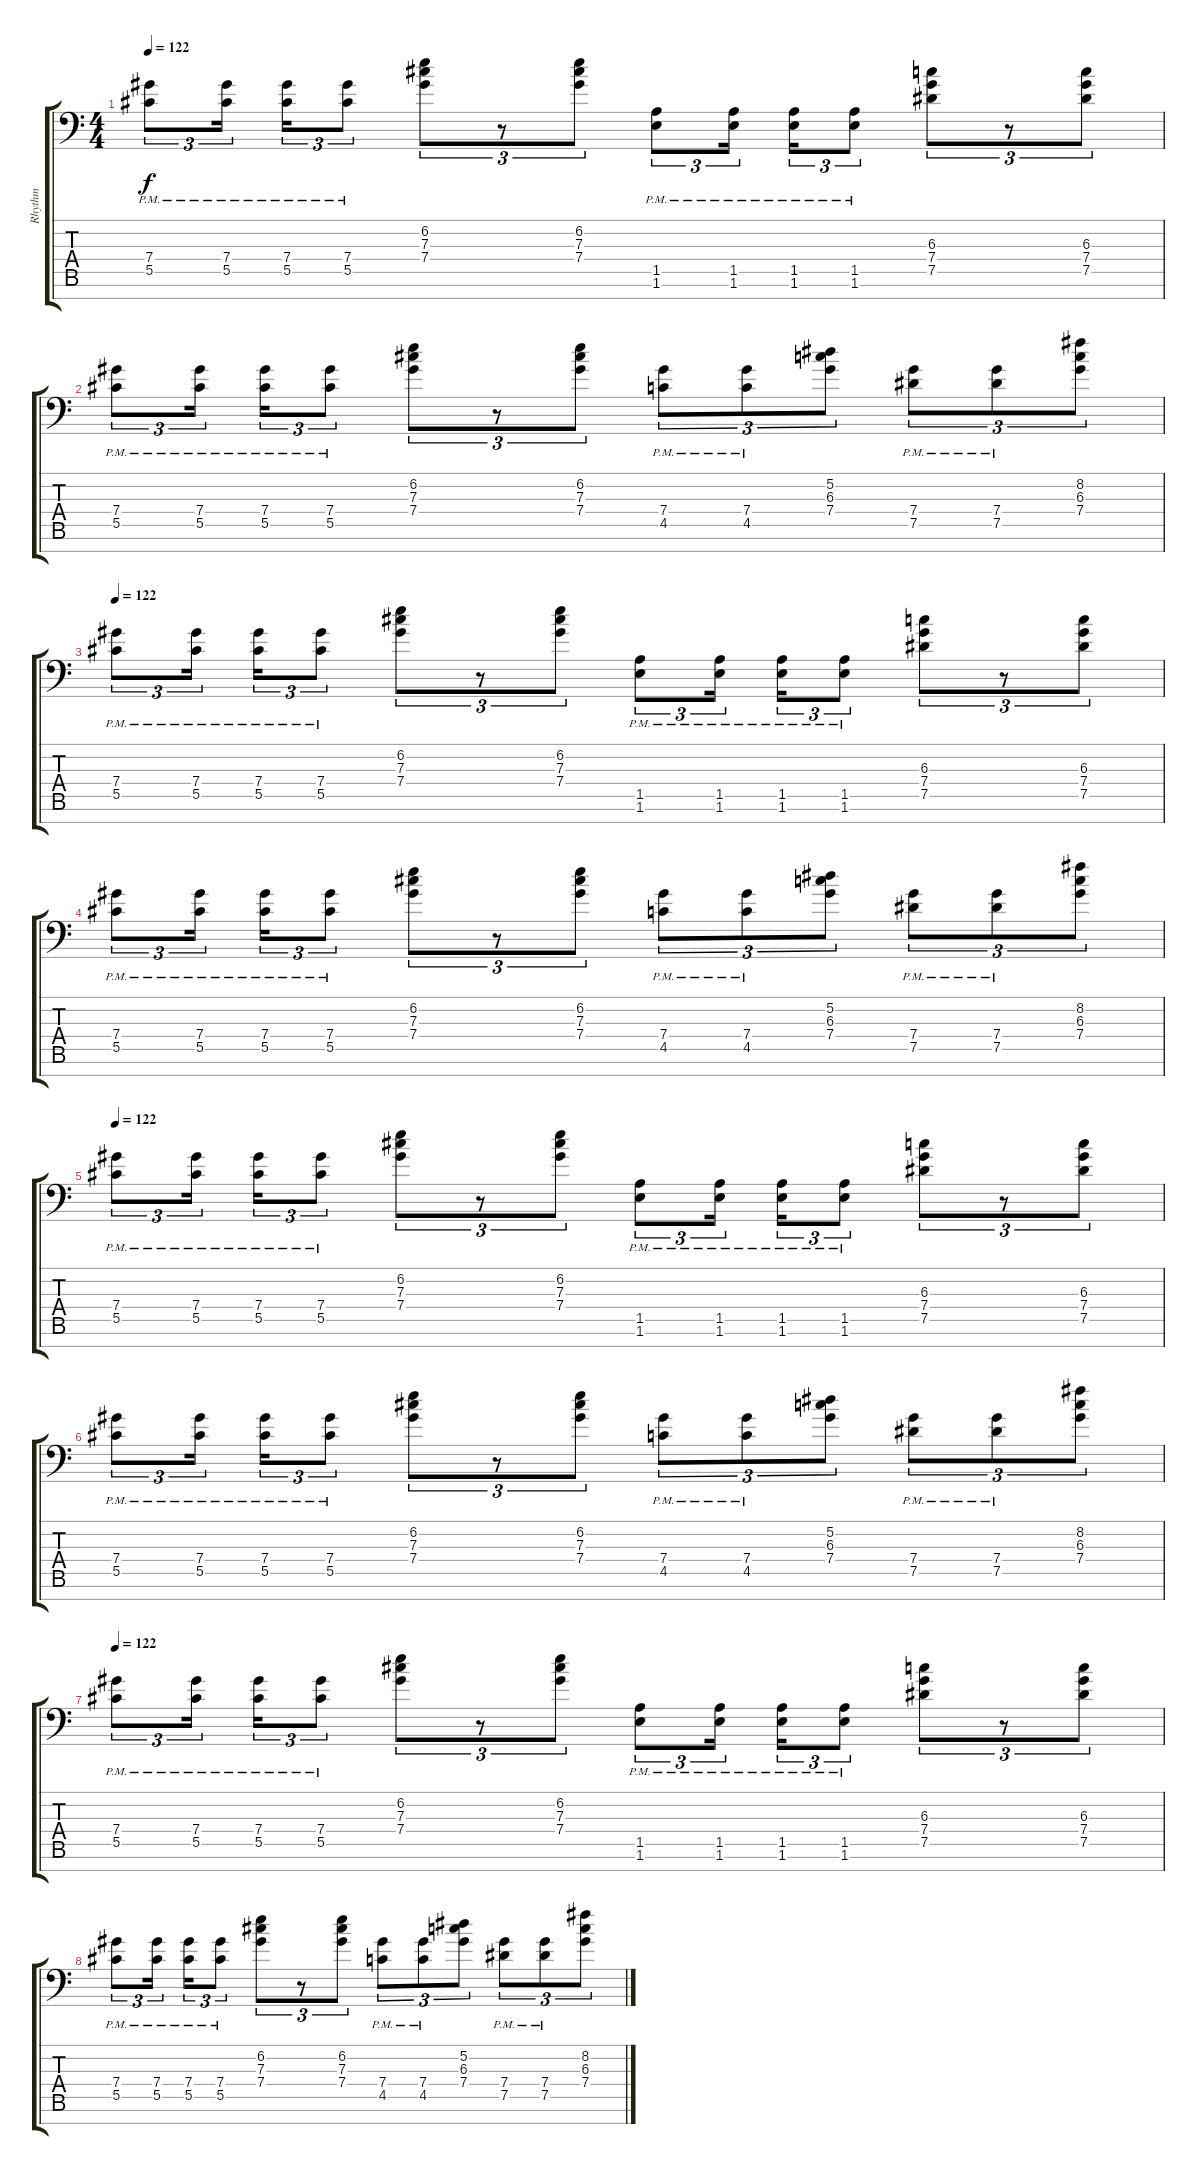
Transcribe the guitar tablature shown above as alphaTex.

\track ("Rhythm" "Rhythm") {instrument overdrivenguitar}
\staff {score tabs}
\tuning (Eb4 Bb3 Gb3 Db3 Ab2 Eb2 Bb1) {hide}
\ts (4 4)
\tempo 122
\clef f4
\ks c
(7.4{pm} 5.5{pm}).8{tu (3 2) dy f} (7.4 5.5{pm}).16{tu (3 2)} (7.4 5.5{pm}).16{tu (3 2)} (7.4 5.5{pm}).8{tu (3 2)} (6.2 7.3 7.4).8{tu (3 2)} r.8{tu (3 2)} (6.2 7.3 7.4).8{tu (3 2)} (1.5{pm} 1.6).8{tu (3 2)} (1.5{pm} 1.6).16{tu (3 2)} (1.5{pm} 1.6).16{tu (3 2)} (1.5{pm} 1.6).8{tu (3 2)} (6.3 7.4 7.5).8{tu (3 2)} r.8{tu (3 2)} (6.3 7.4 7.5).8{tu (3 2)} |
(7.4{pm} 5.5).8{tu (3 2)} (7.4{pm} 5.5).16{tu (3 2)} (7.4{pm} 5.5).16{tu (3 2)} (7.4{pm} 5.5).8{tu (3 2)} (6.2 7.3 7.4).8{tu (3 2)} r.8{tu (3 2)} (6.2 7.3 7.4).8{tu (3 2)} (7.4{pm} 4.5).8{tu (3 2)} (7.4{pm} 4.5).8{tu (3 2)} (5.2 6.3 7.4).8{tu (3 2)} (7.4{pm} 7.5).8{tu (3 2)} (7.4{pm} 7.5).8{tu (3 2)} (8.2 6.3 7.4).8{tu (3 2)} |
\tempo 122
(7.4{pm} 5.5{pm}).8{tu (3 2)} (7.4 5.5{pm}).16{tu (3 2)} (7.4 5.5{pm}).16{tu (3 2)} (7.4 5.5{pm}).8{tu (3 2)} (6.2 7.3 7.4).8{tu (3 2)} r.8{tu (3 2)} (6.2 7.3 7.4).8{tu (3 2)} (1.5{pm} 1.6).8{tu (3 2)} (1.5{pm} 1.6).16{tu (3 2)} (1.5{pm} 1.6).16{tu (3 2)} (1.5{pm} 1.6).8{tu (3 2)} (6.3 7.4 7.5).8{tu (3 2)} r.8{tu (3 2)} (6.3 7.4 7.5).8{tu (3 2)} |
(7.4{pm} 5.5).8{tu (3 2)} (7.4{pm} 5.5).16{tu (3 2)} (7.4{pm} 5.5).16{tu (3 2)} (7.4{pm} 5.5).8{tu (3 2)} (6.2 7.3 7.4).8{tu (3 2)} r.8{tu (3 2)} (6.2 7.3 7.4).8{tu (3 2)} (7.4{pm} 4.5).8{tu (3 2)} (7.4{pm} 4.5).8{tu (3 2)} (5.2 6.3 7.4).8{tu (3 2)} (7.4{pm} 7.5).8{tu (3 2)} (7.4{pm} 7.5).8{tu (3 2)} (8.2 6.3 7.4).8{tu (3 2)} |
\tempo 122
(7.4{pm} 5.5{pm}).8{tu (3 2)} (7.4 5.5{pm}).16{tu (3 2)} (7.4 5.5{pm}).16{tu (3 2)} (7.4 5.5{pm}).8{tu (3 2)} (6.2 7.3 7.4).8{tu (3 2)} r.8{tu (3 2)} (6.2 7.3 7.4).8{tu (3 2)} (1.5{pm} 1.6).8{tu (3 2)} (1.5{pm} 1.6).16{tu (3 2)} (1.5{pm} 1.6).16{tu (3 2)} (1.5{pm} 1.6).8{tu (3 2)} (6.3 7.4 7.5).8{tu (3 2)} r.8{tu (3 2)} (6.3 7.4 7.5).8{tu (3 2)} |
(7.4{pm} 5.5).8{tu (3 2)} (7.4{pm} 5.5).16{tu (3 2)} (7.4{pm} 5.5).16{tu (3 2)} (7.4{pm} 5.5).8{tu (3 2)} (6.2 7.3 7.4).8{tu (3 2)} r.8{tu (3 2)} (6.2 7.3 7.4).8{tu (3 2)} (7.4{pm} 4.5).8{tu (3 2)} (7.4{pm} 4.5).8{tu (3 2)} (5.2 6.3 7.4).8{tu (3 2)} (7.4{pm} 7.5).8{tu (3 2)} (7.4{pm} 7.5).8{tu (3 2)} (8.2 6.3 7.4).8{tu (3 2)} |
\tempo 122
(7.4{pm} 5.5{pm}).8{tu (3 2)} (7.4 5.5{pm}).16{tu (3 2)} (7.4 5.5{pm}).16{tu (3 2)} (7.4 5.5{pm}).8{tu (3 2)} (6.2 7.3 7.4).8{tu (3 2)} r.8{tu (3 2)} (6.2 7.3 7.4).8{tu (3 2)} (1.5{pm} 1.6).8{tu (3 2)} (1.5{pm} 1.6).16{tu (3 2)} (1.5{pm} 1.6).16{tu (3 2)} (1.5{pm} 1.6).8{tu (3 2)} (6.3 7.4 7.5).8{tu (3 2)} r.8{tu (3 2)} (6.3 7.4 7.5).8{tu (3 2)} |
(7.4{pm} 5.5).8{tu (3 2)} (7.4{pm} 5.5).16{tu (3 2)} (7.4{pm} 5.5).16{tu (3 2)} (7.4{pm} 5.5).8{tu (3 2)} (6.2 7.3 7.4).8{tu (3 2)} r.8{tu (3 2)} (6.2 7.3 7.4).8{tu (3 2)} (7.4{pm} 4.5).8{tu (3 2)} (7.4{pm} 4.5).8{tu (3 2)} (5.2 6.3 7.4).8{tu (3 2)} (7.4{pm} 7.5).8{tu (3 2)} (7.4{pm} 7.5).8{tu (3 2)} (8.2 6.3 7.4).8{tu (3 2)}
